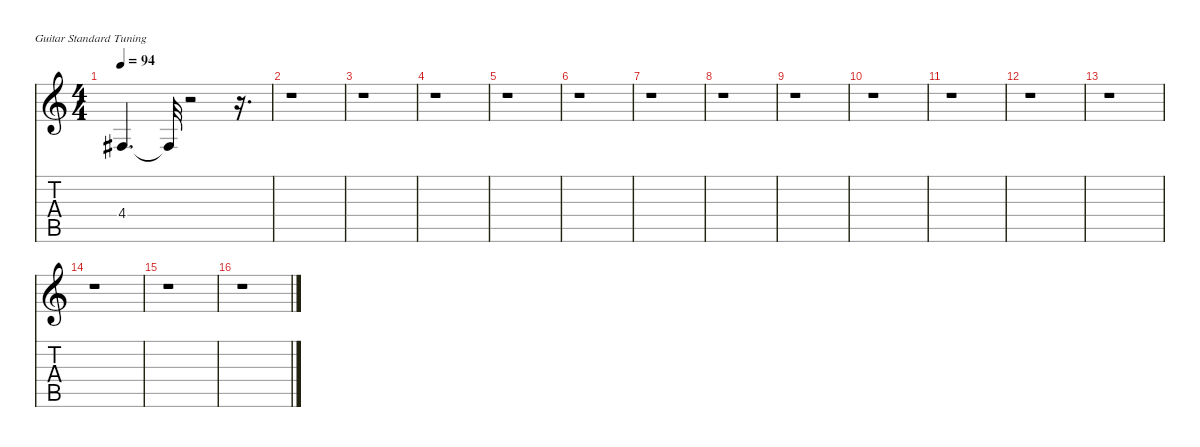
\defaultSystemsLayout 4
\hideDynamics
\bracketExtendMode nobrackets
\singleTrackTrackNamePolicy hidden
\multiTrackTrackNamePolicy hidden
\otherSystemsTrackNameOrientation horizontal
\track ("vocal" "led.synth.") {instrument lead2sawtooth}
\staff {score tabs}
\tuning (E4 B3 G3 D3 A2 E2)
\ts (4 4)
\tempo 94
\clef g2
\ks c
4.4{t acc #}.4{d dy f} 4.4{t acc #}.32 r.2 r.16{d} |
r.1 |
r.1 |
r.1 |
r.1 |
r.1 |
r.1 |
r.1 |
r.1 |
r.1 |
r.1 |
r.1 |
r.1 |
r.1 |
r.1 |
r.1
